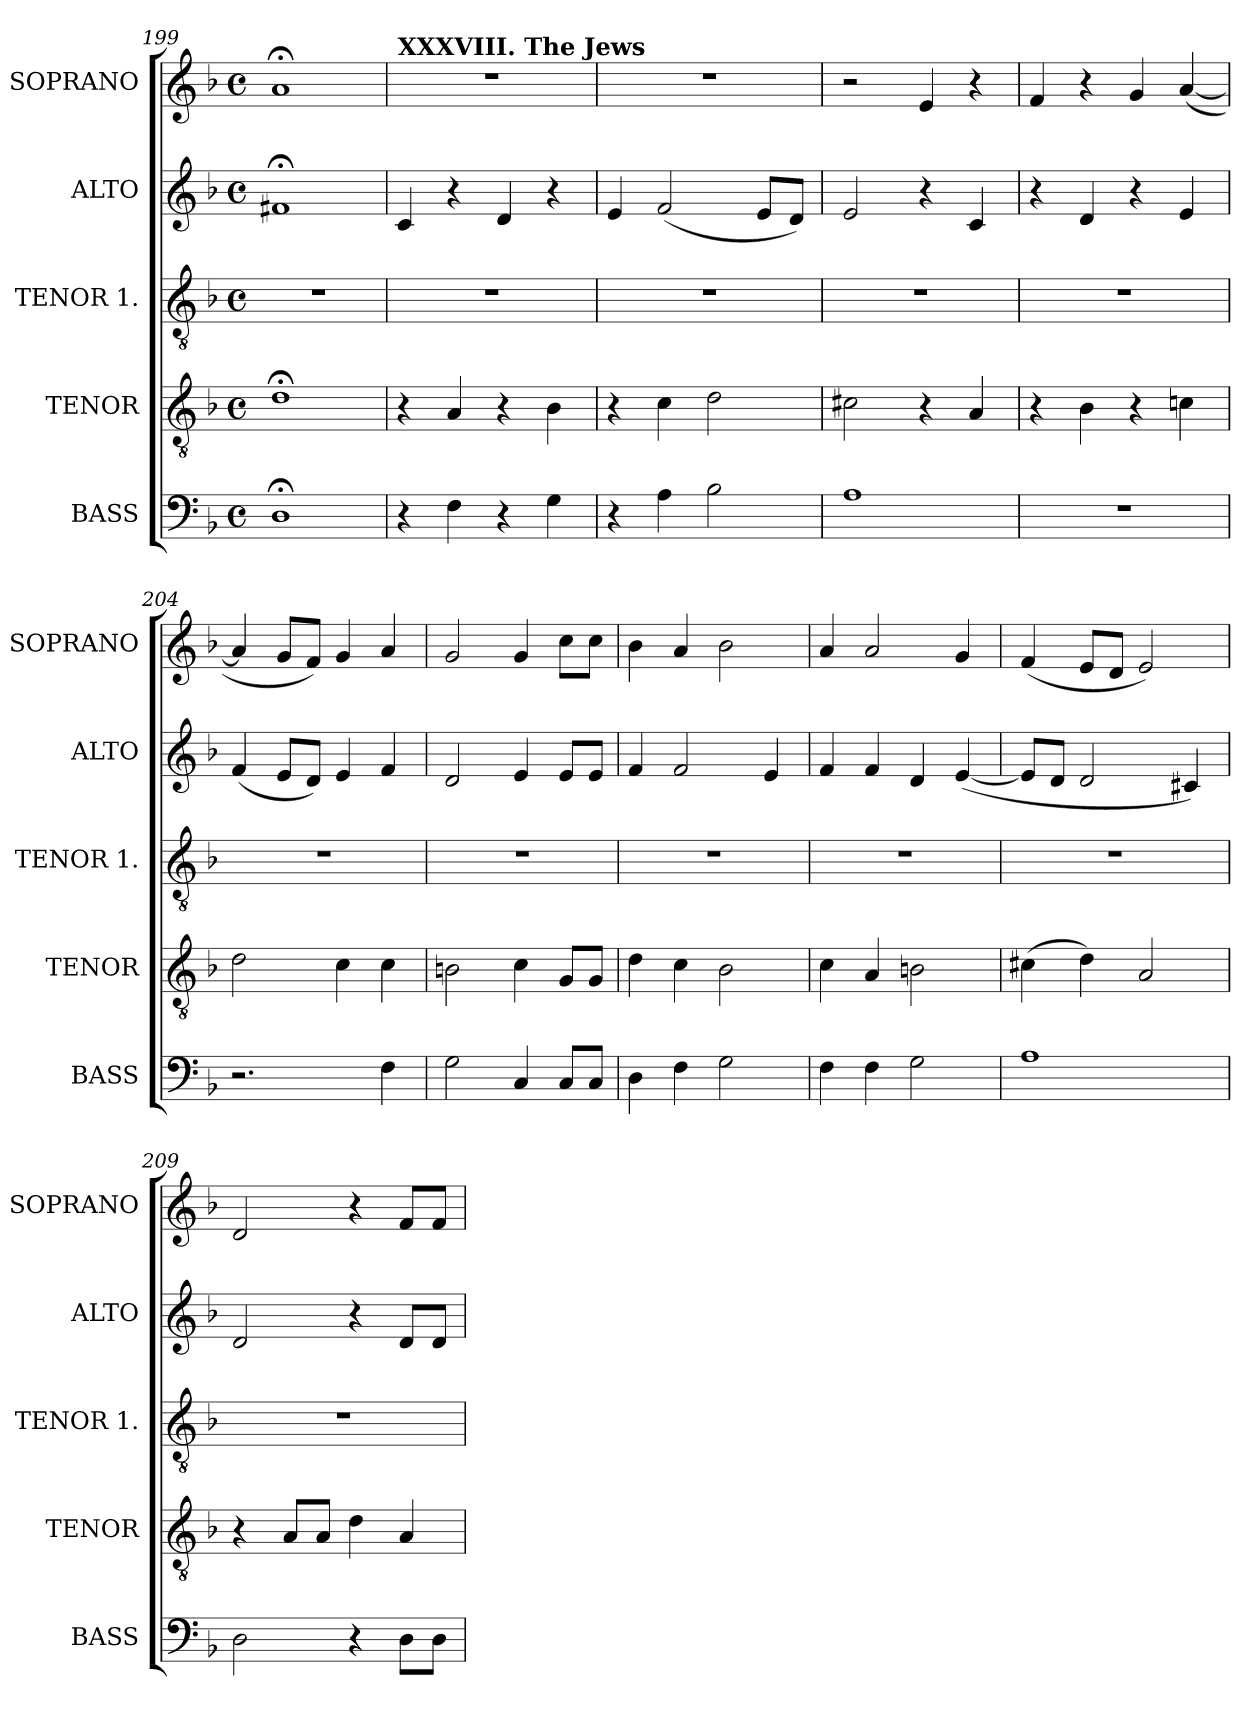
**kern	**kern	**kern	**kern	**kern
*part5	*part4	*part3	*part2	*part1
*staff5	*staff4	*staff3	*staff2	*staff1
*I"BASS	*I"TENOR	*I"TENOR 1.	*I"ALTO	*I"SOPRANO
*I'BASS	*I'TENOR	*I'TENOR 1.	*I'ALTO	*I'SOPRANO
*clefF4	*clefGv2	*clefGv2	*clefG2	*clefG2
*k[b-]	*k[b-]	*k[b-]	*k[b-]	*k[b-]
*F:	*F:	*F:	*F:	*F:
*M4/4	*M4/4	*M4/4	*M4/4	*M4/4
*met(c)	*met(c)	*met(c)	*met(c)	*met(c)
=199	=199	=199	=199	=199
1D;<	1d;<	1r	1f#X;	1a;
!!LO:LB:g=z
=200	=200	=200	=200	=200
!	!	!	!	!LO:TX:a:B:t=XXXVIII. The Jews
4r	4r	1r	4c/	1r
4F\	4A/	.	4r	.
4r	4r	.	4d/	.
4G\	4B-\	.	4r	.
=201	=201	=201	=201	=201
4r	4r	1r	4e/	1r
4A\	4c\	.	(<2f/	.
2B-\	2d\	.	.	.
.	.	.	8e/L	.
.	.	.	8d/J)	.
=202	=202	=202	=202	=202
1A	2c#X\	1r	2e/	2r
.	4r	.	4r	4e/
.	4A/	.	4c/	4r
=203	=203	=203	=203	=203
1r	4r	1r	4r	4f/
.	4B-\	.	4d/	4r
.	4r	.	4r	4g/
.	4cn\	.	4e/	(<[<4a/
=204	=204	=204	=204	=204
2.r	2d\	1r	(<4f/	4a/]
.	.	.	8e/L	8g/L
.	.	.	8d/J)	8f/J)
.	4c\	.	4e/	4g/
4F\	4c\	.	4f/	4a/
=205	=205	=205	=205	=205
2G\	2Bn\	1r	2d/	2g/
4C/	4c\	.	4e/	4g/
8C/L	8G/L	.	8e/L	8cc\L
8C/J	8G/J	.	8e/J	8cc\J
=206	=206	=206	=206	=206
4D\	4d\	1r	4f/	4b-\
4F\	4c\	.	2f/	4a/
2G\	2B-\	.	.	2b-\
.	.	.	4e/	.
!!LO:PB:g=z
=207	=207	=207	=207	=207
4F\	4c\	1r	4f/	4a/
4F\	4A/	.	4f/	2a/
2G\	2Bn\	.	4d/	.
.	.	.	(<[<4e/	4g/
=208	=208	=208	=208	=208
1A	(>4c#X\	1r	8e/L]	(<4f/
.	.	.	8d/J	.
.	4d\)	.	2d/	8e/L
.	.	.	.	8d/J
.	2A/	.	.	2e/)
.	.	.	4c#X/)	.
=209	=209	=209	=209	=209
2D\	4r	1r	2d/	2d/
.	8A/L	.	.	.
.	8A/J	.	.	.
4r	4d\	.	4r	4r
8D\L	4A/	.	8d/L	8f/L
8D\J	.	.	8d/J	8f/J
=	=	=	=	=
*-	*-	*-	*-	*-
